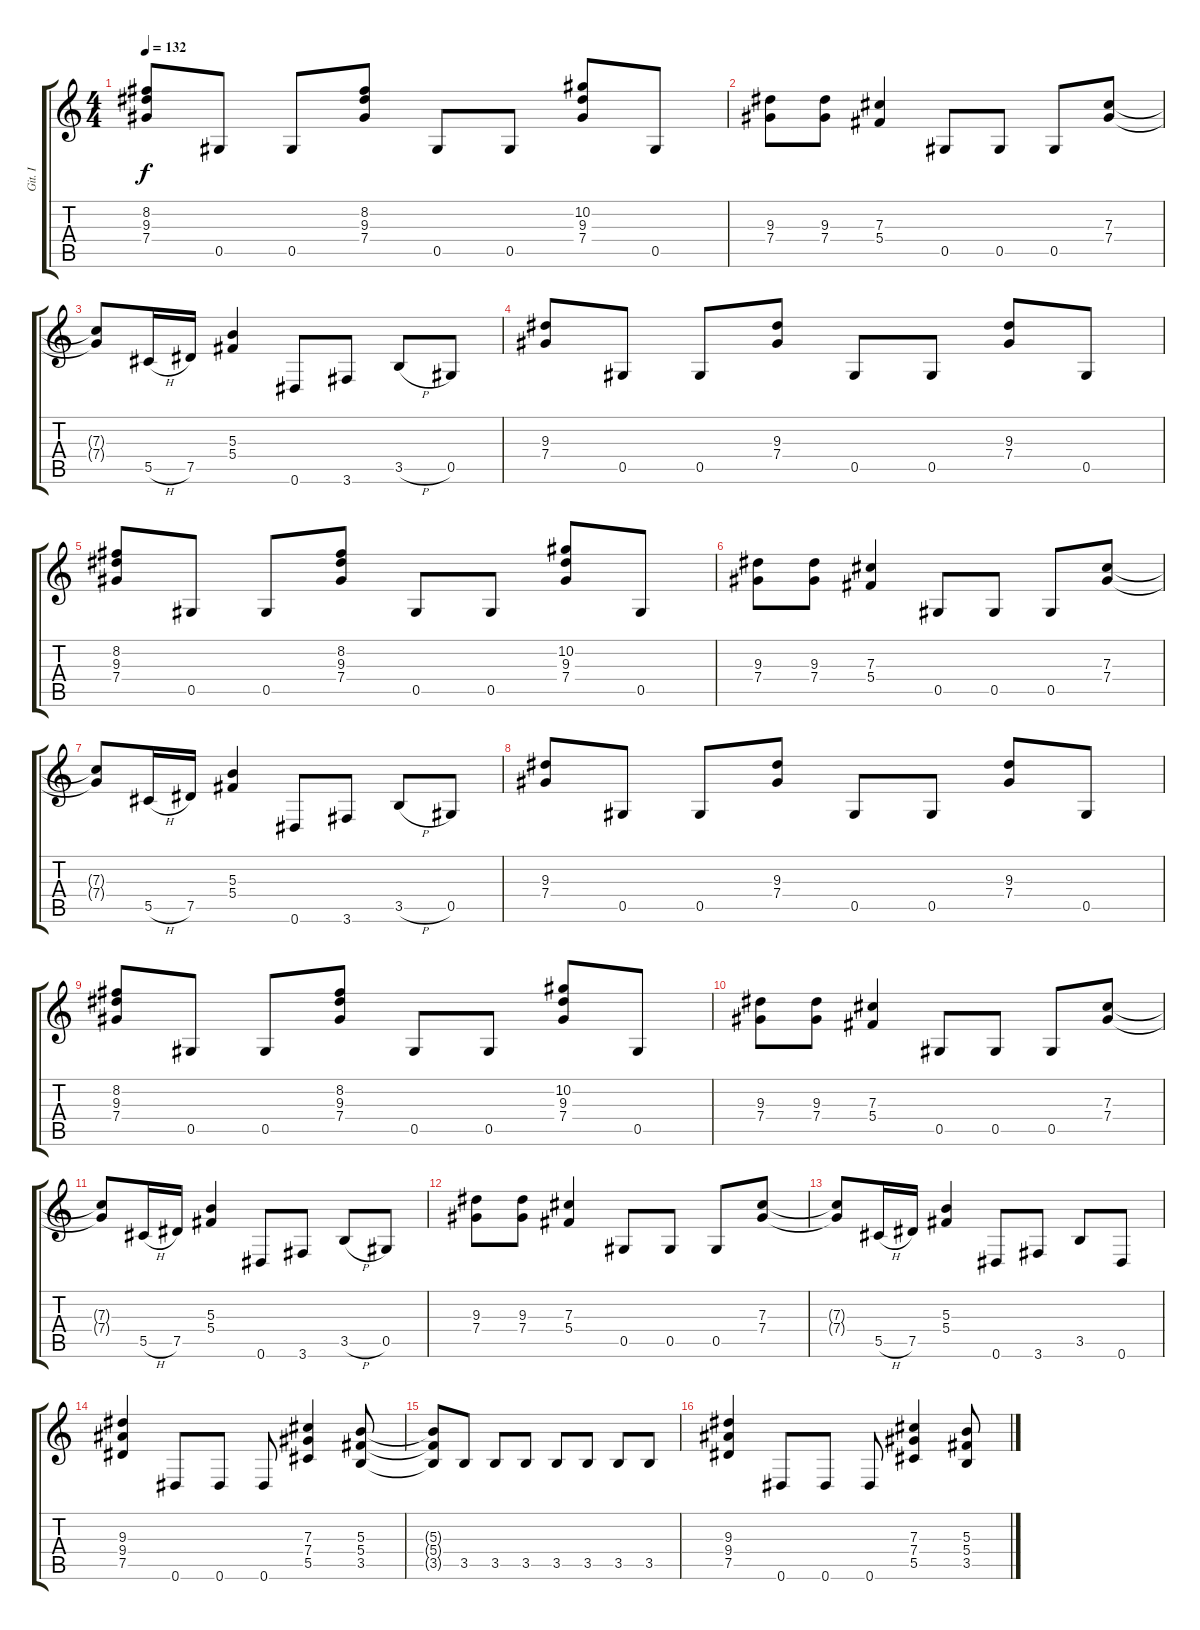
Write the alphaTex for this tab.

\track ("Git. I" "Git. I") {instrument overdrivenguitar}
\staff {score tabs}
\tuning (Eb4 Bb3 Gb3 Db3 Ab2 Eb2) {hide}
\ts (4 4)
\tempo 132
\clef g2
\ks c
(8.2 9.3 7.4).8{dy f} 0.5.8 0.5.8 (8.2 9.3 7.4).8 0.5.8 0.5.8 (10.2 9.3 7.4).8 0.5.8 |
(9.3 7.4).8 (9.3 7.4).8 (7.3 5.4).4 0.5.8 0.5.8 0.5.8 (7.3 7.4).8 |
(7.3{t} 7.4{t}).8 5.5{h}.16 7.5.16 (5.3 5.4).4 0.6.8 3.6.8 3.5{h}.8 0.5.8 |
(9.3 7.4).8 0.5.8 0.5.8 (9.3 7.4).8 0.5.8 0.5.8 (9.3 7.4).8 0.5.8 |
(8.2 9.3 7.4).8 0.5.8 0.5.8 (8.2 9.3 7.4).8 0.5.8 0.5.8 (10.2 9.3 7.4).8 0.5.8 |
(9.3 7.4).8 (9.3 7.4).8 (7.3 5.4).4 0.5.8 0.5.8 0.5.8 (7.3 7.4).8 |
(7.3{t} 7.4{t}).8 5.5{h}.16 7.5.16 (5.3 5.4).4 0.6.8 3.6.8 3.5{h}.8 0.5.8 |
(9.3 7.4).8 0.5.8 0.5.8 (9.3 7.4).8 0.5.8 0.5.8 (9.3 7.4).8 0.5.8 |
(8.2 9.3 7.4).8 0.5.8 0.5.8 (8.2 9.3 7.4).8 0.5.8 0.5.8 (10.2 9.3 7.4).8 0.5.8 |
(9.3 7.4).8 (9.3 7.4).8 (7.3 5.4).4 0.5.8 0.5.8 0.5.8 (7.3 7.4).8 |
(7.3{t} 7.4{t}).8 5.5{h}.16 7.5.16 (5.3 5.4).4 0.6.8 3.6.8 3.5{h}.8 0.5.8 |
(9.3 7.4).8 (9.3 7.4).8 (7.3 5.4).4 0.5.8 0.5.8 0.5.8 (7.3 7.4).8 |
(7.3{t} 7.4{t}).8 5.5{h}.16 7.5.16 (5.3 5.4).4 0.6.8 3.6.8 3.5.8 0.6.8 |
(9.3 9.4 7.5).4 0.6.8 0.6.8 0.6.8 (7.3 7.4 5.5).4 (5.3 5.4 3.5).8 |
(5.3{t} 5.4{t} 3.5{t}).8 3.5.8 3.5.8 3.5.8 3.5.8 3.5.8 3.5.8 3.5.8 |
(9.3 9.4 7.5).4 0.6.8 0.6.8 0.6.8 (7.3 7.4 5.5).4 (5.3 5.4 3.5).8
